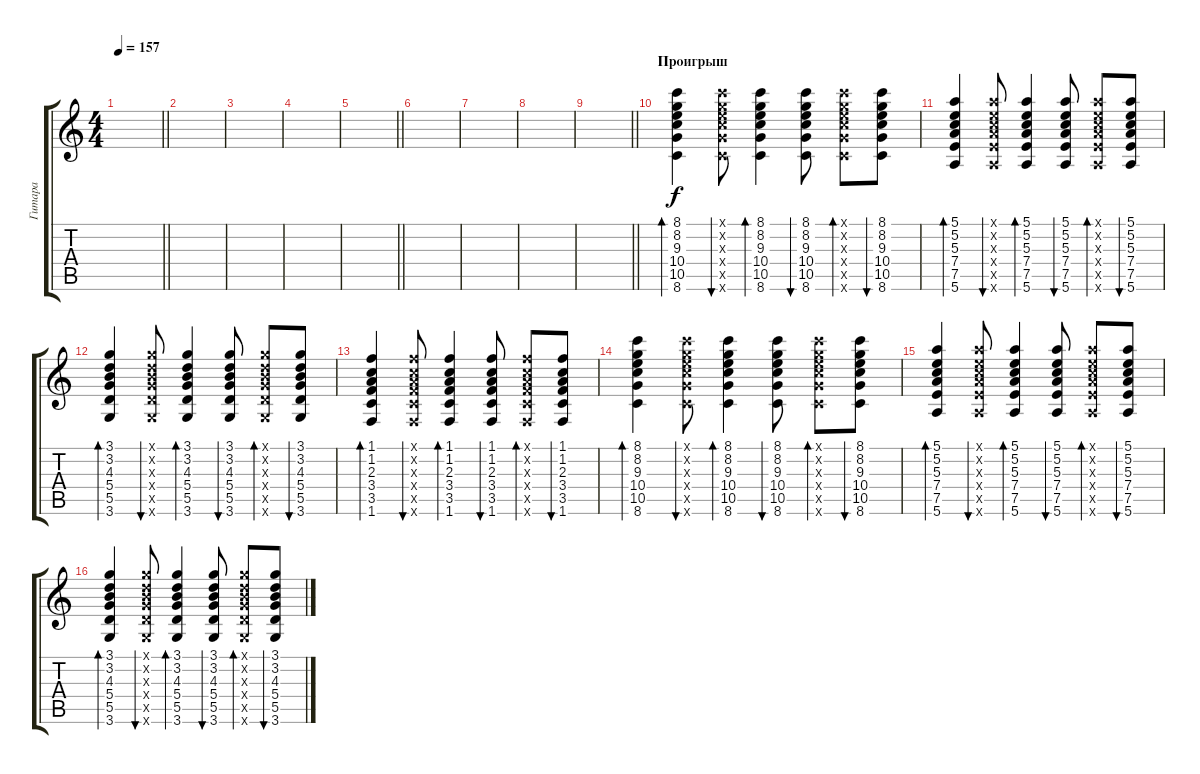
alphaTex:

\track ("Гитара" "Гитара") {instrument acousticguitarsteel}
\staff {score tabs}
\tuning (E4 B3 G3 D3 A2 E2) {hide}
\ts (4 4)
\tempo 157
\clef g2
\barLineRight lightlight
\ks c
|
|
|
|
\barLineRight lightlight
|
|
|
|
\barLineRight lightlight
|
\section ("" "Проигрыш")
(8.1 8.2 9.3 10.4 10.5 8.6).4{bd 30} (8.1{x} 8.2{x} 9.3{x} 10.4{x} 10.5{x} 8.6{x}).8{bu 30} (8.1 8.2 9.3 10.4 10.5 8.6).4{bd 30} (8.1 8.2 9.3 10.4 10.5 8.6).8{bu 30} (8.1{x} 8.2{x} 9.3{x} 10.4{x} 10.5{x} 8.6{x}).8{bd 30} (8.1 8.2 9.3 10.4 10.5 8.6).8{bu 30} |
(5.1 5.2 5.3 7.4 7.5 5.6).4{bd 30} (5.1{x} 5.2{x} 5.3{x} 7.4{x} 7.5{x} 5.6{x}).8{bu 30} (5.1 5.2 5.3 7.4 7.5 5.6).4{bd 30} (5.1 5.2 5.3 7.4 7.5 5.6).8{bu 30} (5.1{x} 5.2{x} 5.3{x} 7.4{x} 7.5{x} 5.6{x}).8{bd 30} (5.1 5.2 5.3 7.4 7.5 5.6).8{bu 30} |
(3.1 3.2 4.3 5.4 5.5 3.6).4{bd 30} (3.1{x} 3.2{x} 4.3{x} 5.4{x} 5.5{x} 3.6{x}).8{bu 30} (3.1 3.2 4.3 5.4 5.5 3.6).4{bd 30} (3.1 3.2 4.3 5.4 5.5 3.6).8{bu 30} (3.1{x} 3.2{x} 4.3{x} 5.4{x} 5.5{x} 3.6{x}).8{bd 30} (3.1 3.2 4.3 5.4 5.5 3.6).8{bu 30} |
(1.1 1.2 2.3 3.4 3.5 1.6).4{bd 30} (1.1{x} 1.2{x} 2.3{x} 3.4{x} 3.5{x} 1.6{x}).8{bu 30} (1.1 1.2 2.3 3.4 3.5 1.6).4{bd 30} (1.1 1.2 2.3 3.4 3.5 1.6).8{bu 30} (1.1{x} 1.2{x} 2.3{x} 3.4{x} 3.5{x} 1.6{x}).8{bd 30} (1.1 1.2 2.3 3.4 3.5 1.6).8{bu 30} |
(8.1 8.2 9.3 10.4 10.5 8.6).4{bd 30} (8.1{x} 8.2{x} 9.3{x} 10.4{x} 10.5{x} 8.6{x}).8{bu 30} (8.1 8.2 9.3 10.4 10.5 8.6).4{bd 30} (8.1 8.2 9.3 10.4 10.5 8.6).8{bu 30} (8.1{x} 8.2{x} 9.3{x} 10.4{x} 10.5{x} 8.6{x}).8{bd 30} (8.1 8.2 9.3 10.4 10.5 8.6).8{bu 30} |
(5.1 5.2 5.3 7.4 7.5 5.6).4{bd 30} (5.1{x} 5.2{x} 5.3{x} 7.4{x} 7.5{x} 5.6{x}).8{bu 30} (5.1 5.2 5.3 7.4 7.5 5.6).4{bd 30} (5.1 5.2 5.3 7.4 7.5 5.6).8{bu 30} (5.1{x} 5.2{x} 5.3{x} 7.4{x} 7.5{x} 5.6{x}).8{bd 30} (5.1 5.2 5.3 7.4 7.5 5.6).8{bu 30} |
(3.1 3.2 4.3 5.4 5.5 3.6).4{bd 30} (3.1{x} 3.2{x} 4.3{x} 5.4{x} 5.5{x} 3.6{x}).8{bu 30} (3.1 3.2 4.3 5.4 5.5 3.6).4{bd 30} (3.1 3.2 4.3 5.4 5.5 3.6).8{bu 30} (3.1{x} 3.2{x} 4.3{x} 5.4{x} 5.5{x} 3.6{x}).8{bd 30} (3.1 3.2 4.3 5.4 5.5 3.6).8{bu 30}
